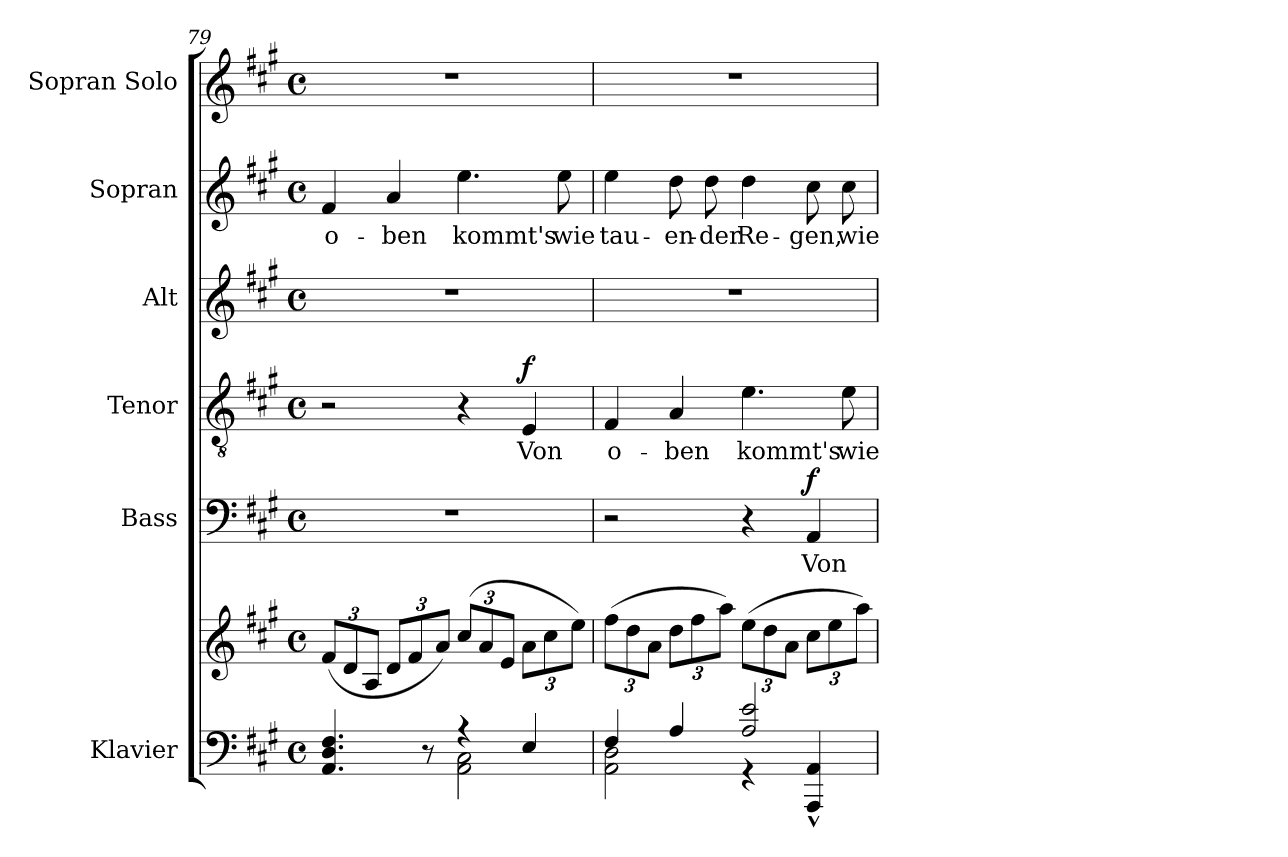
**kern	**kern	**kern	**text	**dynam	**kern	**text	**dynam	**kern	**kern	**text	**kern
*part6	*part6	*part5	*part5	*part5	*part4	*part4	*part4	*part3	*part2	*part2	*part1
*staff7	*staff6	*staff5	*staff5	*staff5	*staff4	*staff4	*staff4	*staff3	*staff2	*staff2	*staff1
*I"Klavier	*	*I"Bass	*	*	*I"Tenor	*	*	*I"Alt	*I"Sopran	*	*I"Sopran Solo
*	*	*I'B	*	*	*I'T	*	*	*I'A	*I'S	*	*
!!LO:PB:g=z
*clefF4	*clefG2	*clefF4	*	*	*clefGv2	*	*	*clefG2	*clefG2	*	*clefG2
*k[f#c#g#]	*k[f#c#g#]	*k[f#c#g#]	*	*	*k[f#c#g#]	*	*	*k[f#c#g#]	*k[f#c#g#]	*	*k[f#c#g#]
*M4/4	*M4/4	*M4/4	*	*	*M4/4	*	*	*M4/4	*M4/4	*	*M4/4
*met(c)	*met(c)	*met(c)	*	*	*met(c)	*	*	*met(c)	*met(c)	*	*met(c)
=79	=79	=79	=79	=79	=79	=79	=79	=79	=79	=79	=79
*^	*	*	*	*	*	*	*	*	*	*	*
*	*	*Xbrackettup	*	*	*	*	*	*	*	*	*	*
!	!	!	!	!	!	!	!	!	!	!	!LO:LY:b	!
4.AA/ 4.D/ 4.F#/	4.ryy	(>12f#/L	1r	.	.	2r	.	.	1r	4f#/	o-	1r
.	.	12d/	.	.	.	.	.	.	.	.	.	.
.	.	12A/J	.	.	.	.	.	.	.	.	.	.
!	!	!	!	!	!	!	!	!	!	!	!LO:LY:b	!
.	.	12d/L	.	.	.	.	.	.	.	4a/	-ben	.
.	.	12f#/	.	.	.	.	.	.	.	.	.	.
8r	8ryy	.	.	.	.	.	.	.	.	.	.	.
.	.	12a/J)	.	.	.	.	.	.	.	.	.	.
!	!	!	!	!	!	!	!	!	!	!	!LO:LY:b	!
4r	2AA\ 2C#\	(12cc#/L	.	.	.	4r	.	.	.	4.ee\	kommt's	.
.	.	12a/	.	.	.	.	.	.	.	.	.	.
.	.	12e/J	.	.	.	.	.	.	.	.	.	.
!	!	!	!	!	!	!	!LO:LY:b	!LO:DY:a	!	!	!	!
4E/	.	12a\L	.	.	.	4E/	Von	f	.	.	.	.
.	.	12cc#\	.	.	.	.	.	.	.	.	.	.
!	!	!	!	!	!	!	!	!	!	!	!LO:LY:b	!
.	.	.	.	.	.	.	.	.	.	8ee\	wie	.
.	.	12ee\J)	.	.	.	.	.	.	.	.	.	.
=80	=80	=80	=80	=80	=80	=80	=80	=80	=80	=80	=80	=80
!	!	!	!	!	!	!	!LO:LY:b	!	!	!	!LO:LY:b	!
4F#/	2AA\ 2D\	(12ff#\L	2r	.	.	4F#/	o-	.	1r	4ee\	tau-	1r
.	.	12dd\	.	.	.	.	.	.	.	.	.	.
.	.	12a\J	.	.	.	.	.	.	.	.	.	.
!	!	!	!	!	!	!	!LO:LY:b	!	!	!	!LO:LY:b	!
4A/	.	12dd\L	.	.	.	4A/	-ben	.	.	8dd\	-en-	.
.	.	12ff#\	.	.	.	.	.	.	.	.	.	.
!	!	!	!	!	!	!	!	!	!	!	!LO:LY:b	!
.	.	.	.	.	.	.	.	.	.	8dd\	-der	.
.	.	12aa\J)	.	.	.	.	.	.	.	.	.	.
!	!	!	!	!	!	!	!LO:LY:b	!	!	!	!LO:LY:b	!
2A/ 2e/	4r	(12ee\L	4r	.	.	4.e\	kommt's	.	.	4dd\	Re-	.
.	.	12dd\	.	.	.	.	.	.	.	.	.	.
.	.	12a\J	.	.	.	.	.	.	.	.	.	.
!	!	!	!	!LO:LY:b	!LO:DY:a	!	!	!	!	!	!LO:LY:b	!
.	4AAA/^^ 4AA/^^	12cc#\L	4AA/	Von	f	.	.	.	.	8cc#\	-gen,	.
.	.	12ee\	.	.	.	.	.	.	.	.	.	.
!	!	!	!	!	!	!	!LO:LY:b	!	!	!	!LO:LY:b	!
.	.	.	.	.	.	8e\	wie	.	.	8cc#\	wie	.
.	.	12aa\J)	.	.	.	.	.	.	.	.	.	.
*v	*v	*	*	*	*	*	*	*	*	*	*	*
=	=	=	=	=	=	=	=	=	=	=	=
*-	*-	*-	*-	*-	*-	*-	*-	*-	*-	*-	*-
